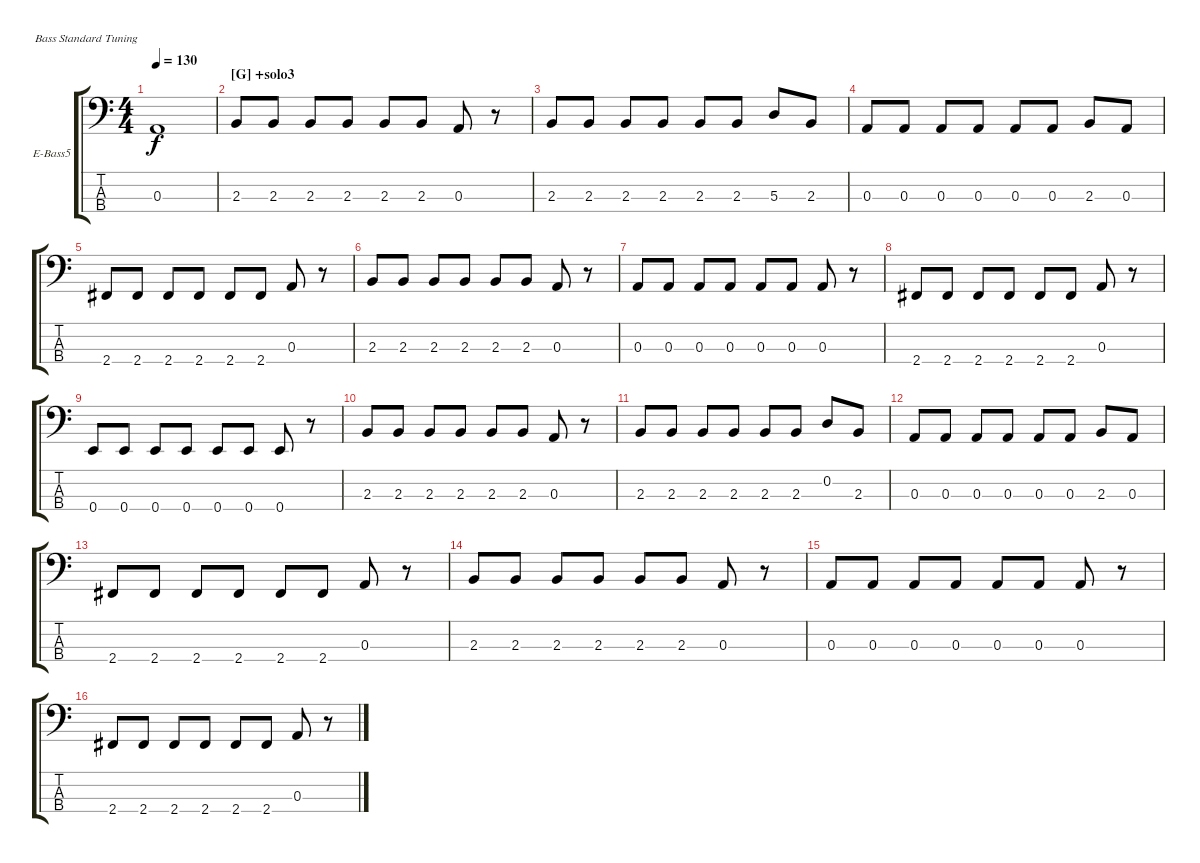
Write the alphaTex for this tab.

\defaultSystemsLayout 4
\bracketExtendMode groupsimilarinstruments
\firstSystemTrackNameOrientation horizontal
\otherSystemsTrackNameOrientation horizontal
\track ("Trujillo" "E-Bass5") {instrument electricbassfinger}
\staff {score tabs}
\tuning (G2 D2 A1 E1)
\ts (4 4)
\tempo 130
\clef f4
\ks c
0.3.1{dy f} |
\section ("G" "+solo3")
2.3.8 2.3.8 2.3.8 2.3.8 2.3.8 2.3.8 0.3.8 r.8 |
2.3.8 2.3.8 2.3.8 2.3.8 2.3.8 2.3.8 5.3.8 2.3.8 |
0.3.8 0.3.8 0.3.8 0.3.8 0.3.8 0.3.8 2.3.8 0.3.8 |
2.4.8 2.4.8 2.4.8 2.4.8 2.4.8 2.4.8 0.3.8 r.8 |
2.3.8 2.3.8 2.3.8 2.3.8 2.3.8 2.3.8 0.3.8 r.8 |
0.3.8 0.3.8 0.3.8 0.3.8 0.3.8 0.3.8 0.3.8 r.8 |
2.4.8 2.4.8 2.4.8 2.4.8 2.4.8 2.4.8 0.3.8 r.8 |
0.4.8 0.4.8 0.4.8 0.4.8 0.4.8 0.4.8 0.4.8 r.8 |
2.3.8 2.3.8 2.3.8 2.3.8 2.3.8 2.3.8 0.3.8 r.8 |
2.3.8 2.3.8 2.3.8 2.3.8 2.3.8 2.3.8 0.2.8 2.3.8 |
0.3.8 0.3.8 0.3.8 0.3.8 0.3.8 0.3.8 2.3.8 0.3.8 |
2.4.8 2.4.8 2.4.8 2.4.8 2.4.8 2.4.8 0.3.8 r.8 |
2.3.8 2.3.8 2.3.8 2.3.8 2.3.8 2.3.8 0.3.8 r.8 |
0.3.8 0.3.8 0.3.8 0.3.8 0.3.8 0.3.8 0.3.8 r.8 |
2.4.8 2.4.8 2.4.8 2.4.8 2.4.8 2.4.8 0.3.8 r.8
